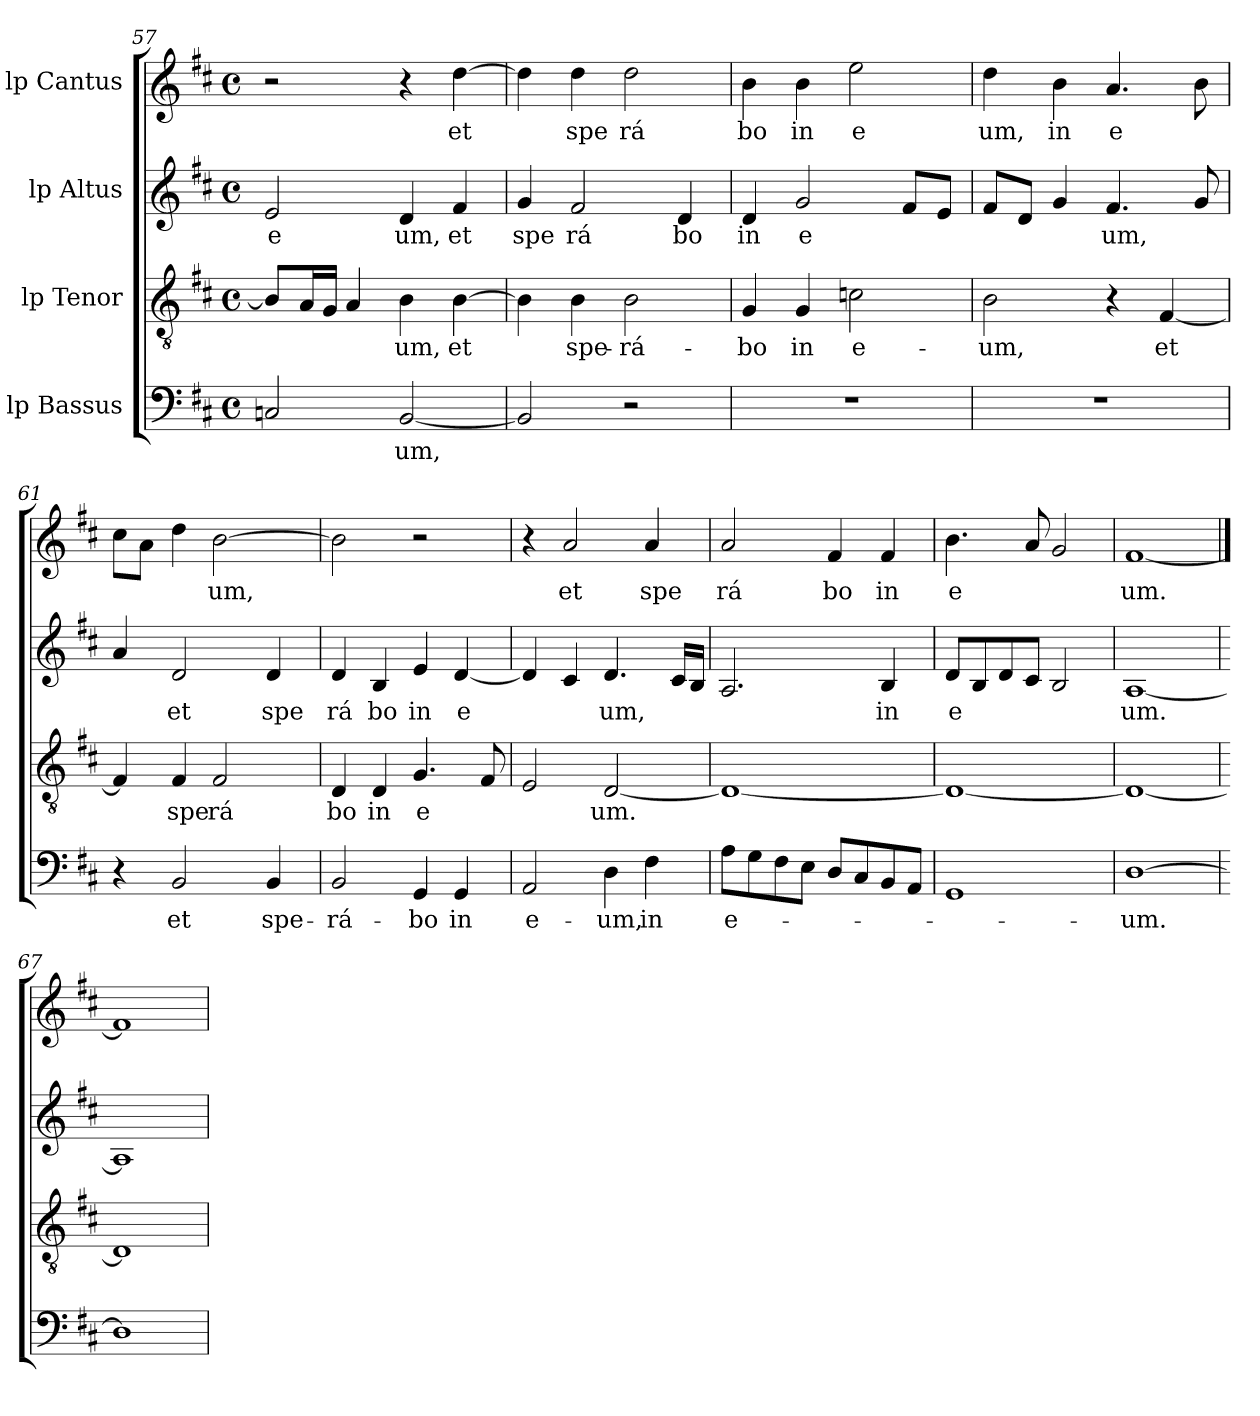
**kern	**text	**kern	**text	**kern	**text	**kern	**text
*part4	*part4	*part3	*part3	*part2	*part2	*part1	*part1
*staff4	*staff4	*staff3	*staff3	*staff2	*staff2	*staff1	*staff1
*I"lp Bassus	*	*I"lp Tenor	*	*I"lp Altus	*	*I"lp Cantus	*
*clefF4	*	*clefGv2	*	*clefG2	*	*clefG2	*
*k[f#c#]	*	*k[f#c#]	*	*k[f#c#]	*	*k[f#c#]	*
*D:	*	*D:	*	*D:	*	*D:	*
*M4/4	*	*M4/4	*	*M4/4	*	*M4/4	*
*met(c)	*	*met(c)	*	*met(c)	*	*met(c)	*
=57	=57	=57	=57	=57	=57	=57	=57
!	!	!	!	!	!LO:LY:b:cj	!	!
2Cn/	.	8B/L]	.	2e/	e	2r	.
.	.	16A/	.	.	.	.	.
.	.	16G/J	.	.	.	.	.
.	.	4A/	.	.	.	.	.
!	!LO:LY:b:cj	!	!LO:LY:b:cj	!	!LO:LY:b:cj	!	!
[<2BB/	um,	4B\	-um,	4d/	um,	4r	.
!	!	!	!LO:LY:b:cj	!	!LO:LY:b:cj	!	!LO:LY:b:cj
.	.	[>4B\	et	4f#/	et	[>4dd\	et
=58	=58	=58	=58	=58	=58	=58	=58
!	!	!	!	!	!LO:LY:b:cj	!	!
2BB/]	.	4B\]	.	4g/	spe	4dd\]	.
!	!	!	!LO:LY:b:cj	!	!LO:LY:b:cj	!	!LO:LY:b:cj
.	.	4B\	spe-	2f#/	rá	4dd\	spe
!	!	!	!LO:LY:b:cj	!	!	!	!LO:LY:b:cj
2r	.	2B\	-rá-	.	.	2dd\	rá
!	!	!	!	!	!LO:LY:b:cj	!	!
.	.	.	.	4d/	bo	.	.
=59	=59	=59	=59	=59	=59	=59	=59
!	!	!	!LO:LY:b:cj	!	!LO:LY:b:cj	!	!LO:LY:b:cj
1r	.	4G/	-bo	4d/	in	4b\	bo
!	!	!	!LO:LY:b:cj	!	!LO:LY:b:cj	!	!LO:LY:b:cj
.	.	4G/	in	2g/	e	4b\	in
!	!	!	!LO:LY:b:cj	!	!	!	!LO:LY:b:cj
.	.	2cn\	e-	.	.	2ee\	e
.	.	.	.	8f#/L	.	.	.
.	.	.	.	8e/J	.	.	.
=60	=60	=60	=60	=60	=60	=60	=60
!	!	!	!LO:LY:b:cj	!	!	!	!LO:LY:b:cj
1r	.	2B\	-um,	8f#/L	.	4dd\	um,
.	.	.	.	8d/J	.	.	.
!	!	!	!	!	!	!	!LO:LY:b:cj
.	.	.	.	4g/	.	4b\	in
!	!	!	!	!	!LO:LY:b	!	!LO:LY:b:cj
.	.	4r	.	4.f#/	um,	4.a/	e
!	!	!	!LO:LY:b:cj	!	!	!	!
.	.	[>4F#/	et	.	.	.	.
.	.	.	.	8g/	.	8b\	.
!!LO:LB:g=z
=61	=61	=61	=61	=61	=61	=61	=61
*	*	*	*	*	*	*^	*
4r	.	4F#/]	.	4a/	.	8cc#\L	8ryy	.
.	.	.	.	.	.	8a\J	64ryy	.
.	.	.	.	.	.	.	2ryy	.
!	!LO:LY:b:cj	!	!LO:LY:b:cj	!	!LO:LY:b:cj	!	!	!
2BB/	et	4F#/	spe	2d/	et	4dd\	.	.
!	!	!	!LO:LY:b:cj	!	!	!	!	!LO:LY:b:cj
.	.	2F#/	rá	.	.	[>2b\	.	um,
.	.	.	.	.	.	.	4ryy	.
!	!LO:LY:b:cj	!	!	!	!LO:LY:b:cj	!	!	!
4BB/	spe-	.	.	4d/	spe	.	.	.
.	.	.	.	.	.	.	16..ryy	.
=62	=62	=62	=62	=62	=62	=62	=62	=62
!	!LO:LY:b:cj	!	!LO:LY:b:cj	!	!LO:LY:b:cj	!	!	!
*	*	*	*	*	*	*v	*v	*
2BB/	-rá-	4D/	bo	4d/	rá	2b\]	.
!	!	!	!LO:LY:b:cj	!	!LO:LY:b:cj	!	!
.	.	4D/	in	4B/	bo	.	.
!	!LO:LY:b:cj	!	!LO:LY:b:cj	!	!LO:LY:b:cj	!	!
4GG/	-bo	4.G/	e	4e/	in	2r	.
!	!LO:LY:b:cj	!	!	!	!LO:LY:b:cj	!	!
4GG/	in	.	.	[<4d/	e	.	.
.	.	8F#/	.	.	.	.	.
=63	=63	=63	=63	=63	=63	=63	=63
!	!LO:LY:b:cj	!	!	!	!	!	!
2AA/	e-	2E/	.	4d/]	.	4r	.
!	!	!	!	!	!	!	!LO:LY:b:cj
.	.	.	.	4c#/	.	2a/	et
!	!LO:LY:b:cj	!	!LO:LY:b:cj	!	!LO:LY:b	!	!
4D\	-um,	[<2D/	um.	4.d/	um,	.	.
!	!LO:LY:b:cj	!	!	!	!	!	!LO:LY:b:cj
4F#\	in	.	.	.	.	4a/	spe
.	.	.	.	16c#/L	.	.	.
.	.	.	.	16B/J	.	.	.
=64	=64	=64	=64	=64	=64	=64	=64
!	!LO:LY:b:cj	!	!	!	!	!	!LO:LY:b:cj
8A\L	e-	1D_<	.	2.A/	.	2a/	rá
8G\	.	.	.	.	.	.	.
8F#\	.	.	.	.	.	.	.
8E\J	.	.	.	.	.	.	.
!	!	!	!	!	!	!	!LO:LY:b:cj
8D/L	.	.	.	.	.	4f#/	bo
8C#/	.	.	.	.	.	.	.
!	!	!	!	!	!LO:LY:b:cj	!	!LO:LY:b:cj
8BB/	.	.	.	4B/	in	4f#/	in
8AA/J	.	.	.	.	.	.	.
=65	=65	=65	=65	=65	=65	=65	=65
!	!	!	!	!	!LO:LY:b:cj	!	!LO:LY:b:cj
1GG	.	1D_<	.	8d/L	e	4.b\	e
.	.	.	.	8B/	.	.	.
.	.	.	.	8d/	.	.	.
.	.	.	.	8c#/J	.	8a/	.
.	.	.	.	2B/	.	2g/	.
=66	=66	=66	=66	=66	=66	=66	=66
!	!LO:LY:b:cj	!	!	!	!LO:LY:b:cj	!	!LO:LY:b:cj
[1D	-um.	1D_	.	[1A	um.	[1f#	um.
=67	==67	=67	==67	=67	==67	==67	==67
1D]	.	1D]	.	1A]	.	1f#]	.
=	=	=	=	=	=	=	=
*-	*-	*-	*-	*-	*-	*-	*-
